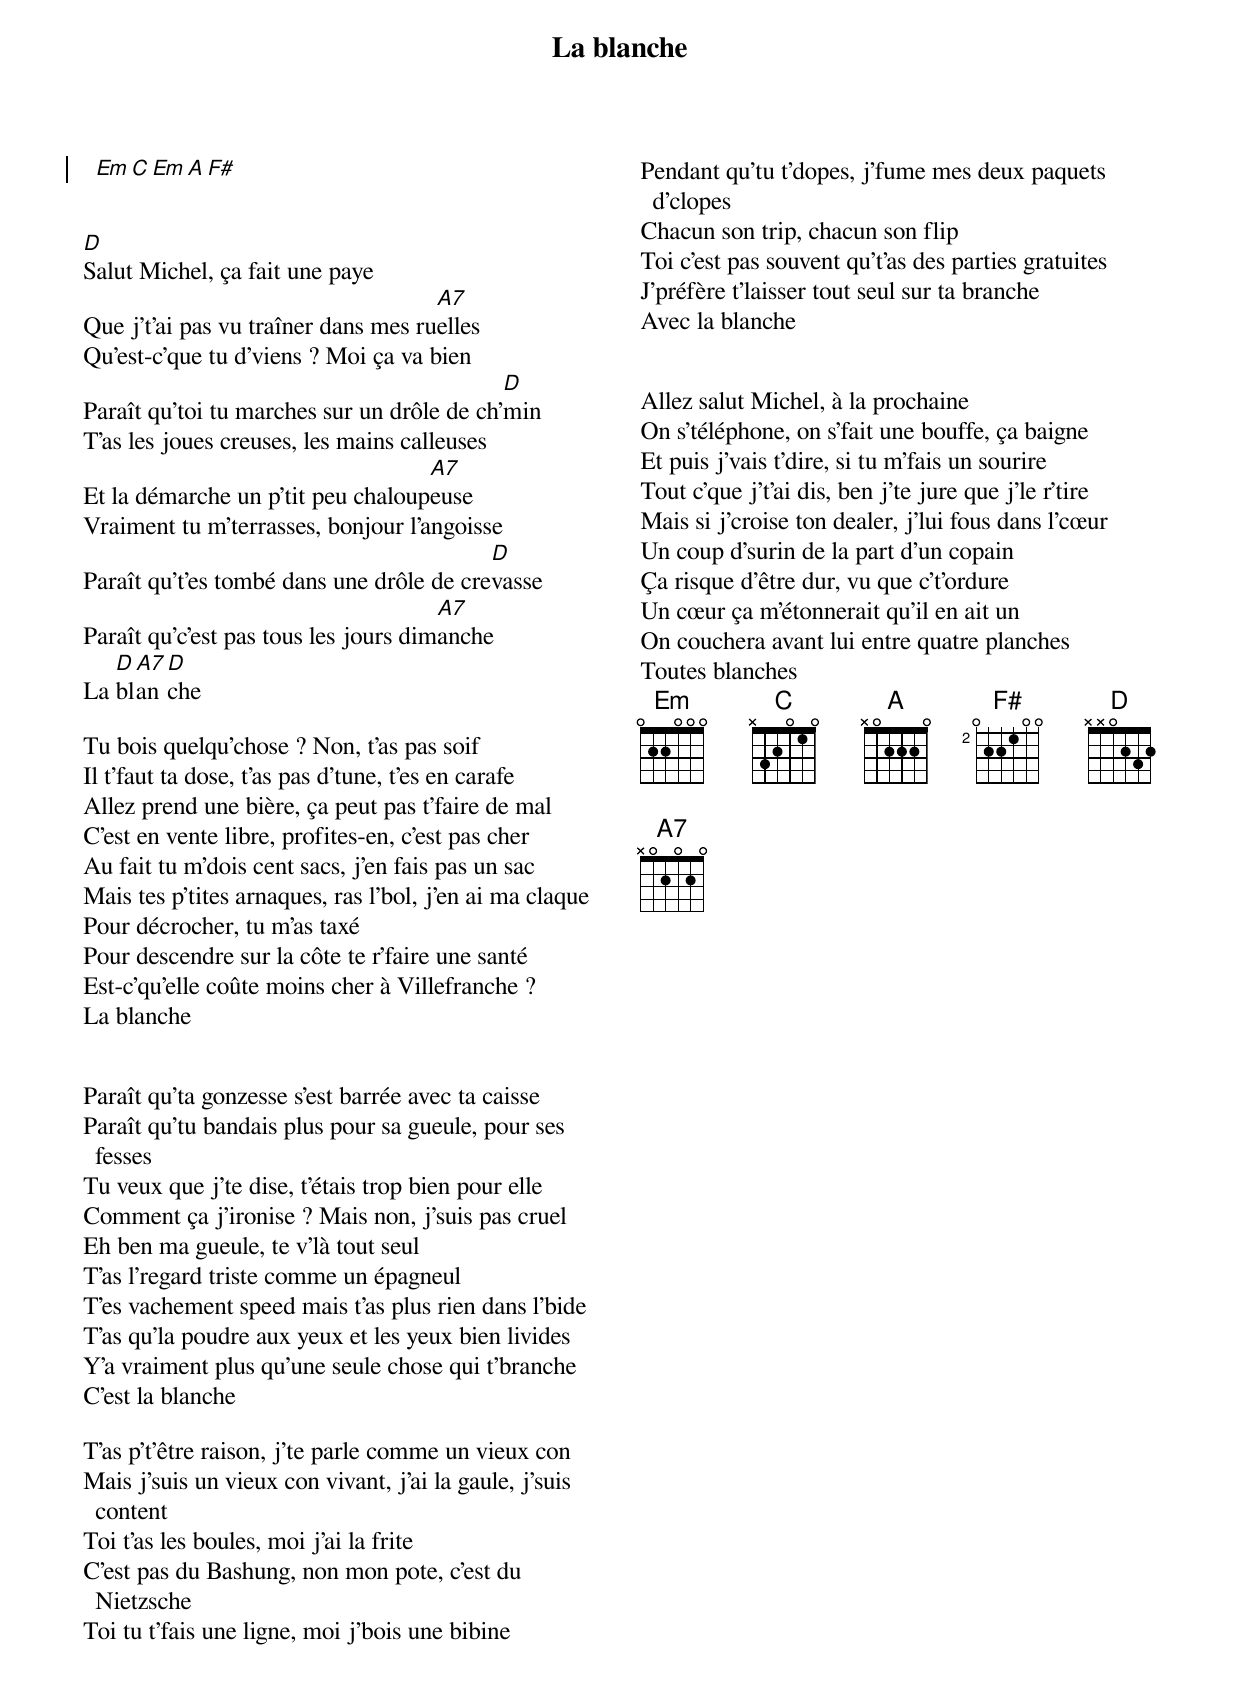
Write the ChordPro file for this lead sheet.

{title: La blanche}
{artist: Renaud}
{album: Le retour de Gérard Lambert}
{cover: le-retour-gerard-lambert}
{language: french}
{columns: 2}
{define: Em frets 0 2 2 0 0 0}
{define: C frets X 3 2 0 1 0}
{define: A frets X 0 2 2 2 0}
{define: F# base-fret 2 frets 0 2 2 1 0 0}
{define: D frets X X 0 2 3 2}
{define: A7 frets X 0 2 0 2 0}

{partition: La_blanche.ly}

{start_of_chorus}
  [Em][C][Em][A][F#]
{end_of_chorus}


[D]Salut Michel, ça fait une paye
Que j't'ai pas vu traîner dans mes ru[A7]elles
Qu'est-c'que tu d'viens ? Moi ça va bien
Paraît qu'toi tu marches sur un drôle de ch'[D]min
T'as les joues creuses, les mains calleuses
Et la démarche un p'tit peu chaloup[A7]euse
Vraiment tu m'terrasses, bonjour l'angoisse
Paraît qu't'es tombé dans une drôle de cre[D]vasse
Paraît qu'c'est pas tous les jours dim[A7]anche
La [D]bl[A7]an[D]che

Tu bois quelqu'chose ? Non, t'as pas soif
Il t'faut ta dose, t'as pas d'tune, t'es en carafe
Allez prend une bière, ça peut pas t'faire de mal
C'est en vente libre, profites-en, c'est pas cher
Au fait tu m'dois cent sacs, j'en fais pas un sac
Mais tes p'tites arnaques, ras l'bol, j'en ai ma claque
Pour décrocher, tu m'as taxé
Pour descendre sur la côte te r'faire une santé
Est-c'qu'elle coûte moins cher à Villefranche ?
La blanche


Paraît qu'ta gonzesse s'est barrée avec ta caisse
Paraît qu'tu bandais plus pour sa gueule, pour ses fesses
Tu veux que j'te dise, t'étais trop bien pour elle
Comment ça j'ironise ? Mais non, j'suis pas cruel
Eh ben ma gueule, te v'là tout seul
T'as l'regard triste comme un épagneul
T'es vachement speed mais t'as plus rien dans l'bide
T'as qu'la poudre aux yeux et les yeux bien livides
Y'a vraiment plus qu'une seule chose qui t'branche
C'est la blanche

T'as p't'être raison, j'te parle comme un vieux con
Mais j'suis un vieux con vivant, j'ai la gaule, j'suis content
Toi t'as les boules, moi j'ai la frite
C'est pas du Bashung, non mon pote, c'est du Nietzsche
Toi tu t'fais une ligne, moi j'bois une bibine
Pendant qu'tu t'dopes, j'fume mes deux paquets d'clopes
Chacun son trip, chacun son flip
Toi c'est pas souvent qu't'as des parties gratuites
J'préfère t'laisser tout seul sur ta branche
Avec la blanche


Allez salut Michel, à la prochaine
On s'téléphone, on s'fait une bouffe, ça baigne
Et puis j'vais t'dire, si tu m'fais un sourire
Tout c'que j't'ai dis, ben j'te jure que j'le r'tire
Mais si j'croise ton dealer, j'lui fous dans l'cœur
Un coup d'surin de la part d'un copain
Ça risque d'être dur, vu que c't'ordure
Un cœur ça m'étonnerait qu'il en ait un
On couchera avant lui entre quatre planches
Toutes blanches
